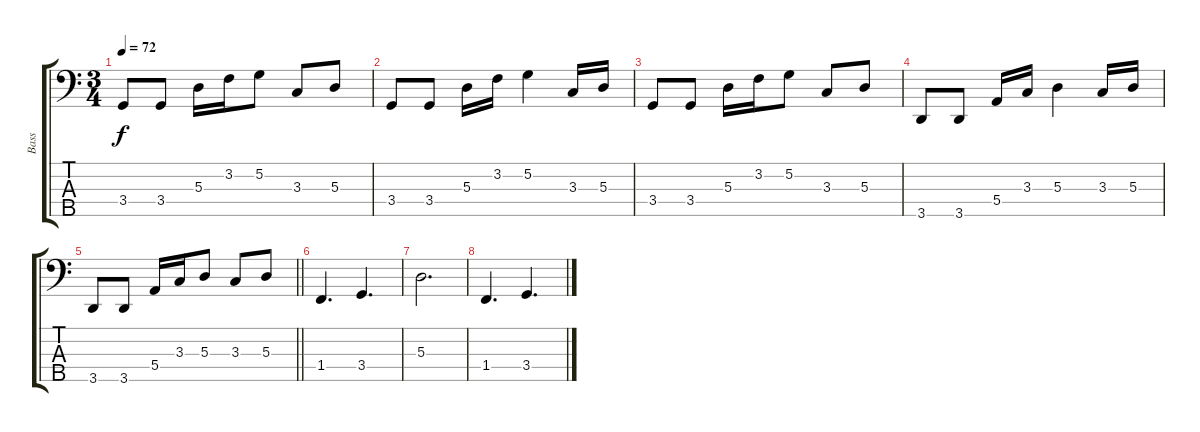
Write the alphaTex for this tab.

\track ("Bass" "Bass") {instrument electricbassfinger}
\staff {score tabs}
\tuning (G2 D2 A1 E1 B0) {hide}
\ts (3 4)
\tempo 72
\clef f4
\ks c
3.4.8{dy f} 3.4.8 5.3.16 3.2.16 5.2.8 3.3.8 5.3.8 |
3.4.8 3.4.8 5.3.16 3.2.16 5.2.4 3.3.16 5.3.16 |
3.4.8 3.4.8 5.3.16 3.2.16 5.2.8 3.3.8 5.3.8 |
3.5.8 3.5.8 5.4.16 3.3.16 5.3.4 3.3.16 5.3.16 |
\barLineRight lightlight
3.5.8 3.5.8 5.4.16 3.3.16 5.3.8 3.3.8 5.3.8 |
1.4.4{d} 3.4.4{d} |
5.3.2{d} |
1.4.4{d} 3.4.4{d}
